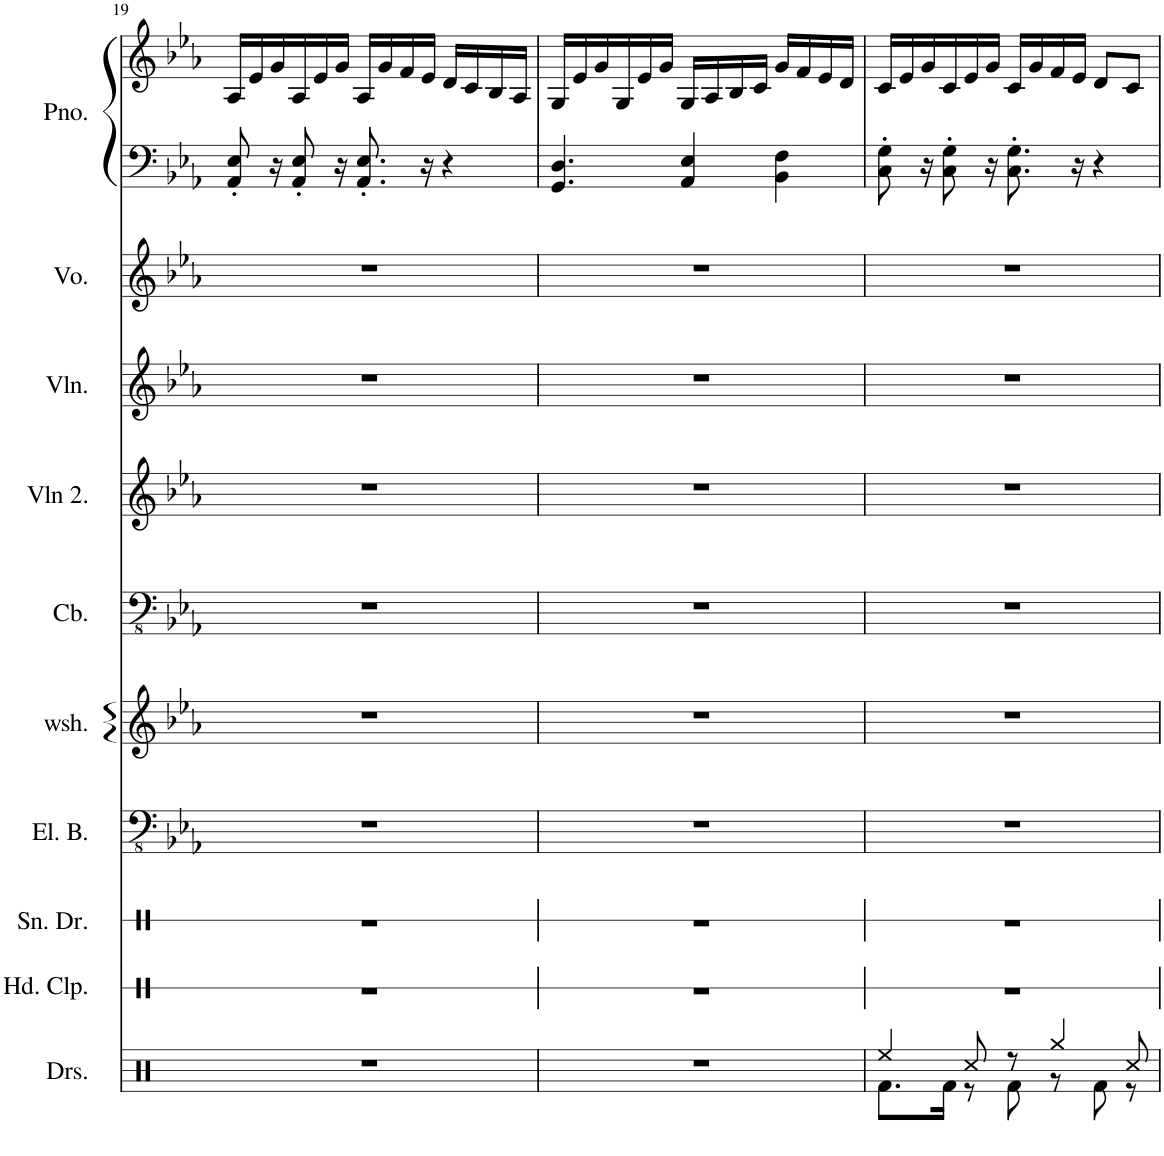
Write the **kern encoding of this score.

**kern	**kern	**kern	**kern	**kern	**kern	**kern	**kern	**kern	**kern	**kern
*part10	*part9	*part8	*part7	*part6	*part5	*part4	*part3	*part2	*part1	*part1
*staff11	*staff10	*staff9	*staff8	*staff7	*staff6	*staff5	*staff4	*staff3	*staff2	*staff1
*I"Drumset	*I"Hand Clap	*I"Snare Drum	*I"Electric Bass	*I"whoosh	*I"Contrabass	*I"Violin	*I"Violin	*I"Voice	*I"Piano	*
*I'Drs.	*I'Hd. Clp.	*I'Sn. Dr.	*I'El. B.	*I'wsh.	*I'Cb.	*I'Vln 2.	*I'Vln.	*I'Vo.	*I'Pno.	*
!!LO:PB:g=z
*clefX	*clefX	*clefX	*clefFv4	*clefG2	*clefFv4	*clefG2	*clefG2	*clefG2	*clefF4	*clefG2
*	*	*	*	*	*Trd7c12	*	*	*	*	*
*k[]	*k[]	*k[]	*k[b-e-a-]	*k[b-e-a-]	*k[b-e-a-]	*k[b-e-a-]	*k[b-e-a-]	*k[b-e-a-]	*k[b-e-a-]	*k[b-e-a-]
*M7/8	*M7/8	*M7/8	*M7/8	*M7/8	*M7/8	*M7/8	*M7/8	*M7/8	*M7/8	*M7/8
=19	=19	=19	=19	=19	=19	=19	=19	=19	=19	=19
2..r	2..r	2..r	2..r	2..r	2..r	2..r	2..r	2..r	8AA-/' 8E-/'	16A-/LL
.	.	.	.	.	.	.	.	.	.	16e-/
.	.	.	.	.	.	.	.	.	16r	16g/
.	.	.	.	.	.	.	.	.	8AA-/' 8E-/'	16A-/
.	.	.	.	.	.	.	.	.	.	16e-/
.	.	.	.	.	.	.	.	.	16r	16g/JJ
.	.	.	.	.	.	.	.	.	8.AA-/' 8.E-/'	16A-/LL
.	.	.	.	.	.	.	.	.	.	16g/
.	.	.	.	.	.	.	.	.	.	16f/
.	.	.	.	.	.	.	.	.	16r	16e-/JJ
.	.	.	.	.	.	.	.	.	4r	16d/LL
.	.	.	.	.	.	.	.	.	.	16c/
.	.	.	.	.	.	.	.	.	.	16B-/
.	.	.	.	.	.	.	.	.	.	16A-/JJ
=20	=20	=20	=20	=20	=20	=20	=20	=20	=20	=20
2..r	2..r	2..r	2..r	2..r	2..r	2..r	2..r	2..r	4.GG/ 4.D/	16G/LL
.	.	.	.	.	.	.	.	.	.	16e-/
.	.	.	.	.	.	.	.	.	.	16g/
.	.	.	.	.	.	.	.	.	.	16G/
.	.	.	.	.	.	.	.	.	.	16e-/
.	.	.	.	.	.	.	.	.	.	16g/JJ
.	.	.	.	.	.	.	.	.	4AA-/ 4E-/	16G/LL
.	.	.	.	.	.	.	.	.	.	16A-/
.	.	.	.	.	.	.	.	.	.	16B-/
.	.	.	.	.	.	.	.	.	.	16c/JJ
.	.	.	.	.	.	.	.	.	4BB-\ 4F\	16g/LL
.	.	.	.	.	.	.	.	.	.	16f/
.	.	.	.	.	.	.	.	.	.	16e-/
.	.	.	.	.	.	.	.	.	.	16d/JJ
=21	=21	=21	=21	=21	=21	=21	=21	=21	=21	=21
*^	*	*	*	*	*	*	*	*	*	*
4Ree/	8.Rf\L	2..r	2..r	2..r	2..r	2..r	2..r	2..r	2..r	8C\' 8G\'	16c/LL
.	.	.	.	.	.	.	.	.	.	.	16e-/
.	.	.	.	.	.	.	.	.	.	16r	16g/
.	16Rf\Jk	.	.	.	.	.	.	.	.	8C\' 8G\'	16c/
8Rcc/	8r	.	.	.	.	.	.	.	.	.	16e-/
.	.	.	.	.	.	.	.	.	.	16r	16g/JJ
8r	8Rf\	.	.	.	.	.	.	.	.	8.C\' 8.G\'	16c/LL
.	.	.	.	.	.	.	.	.	.	.	16g/
4Rgg/	8r	.	.	.	.	.	.	.	.	.	16f/
.	.	.	.	.	.	.	.	.	.	16r	16e-/JJ
.	8Rf\	.	.	.	.	.	.	.	.	4r	8d/L
8Rcc/	8r	.	.	.	.	.	.	.	.	.	8c/J
*v	*v	*	*	*	*	*	*	*	*	*	*
=	=	=	=	=	=	=	=	=	=	=
*-	*-	*-	*-	*-	*-	*-	*-	*-	*-	*-
